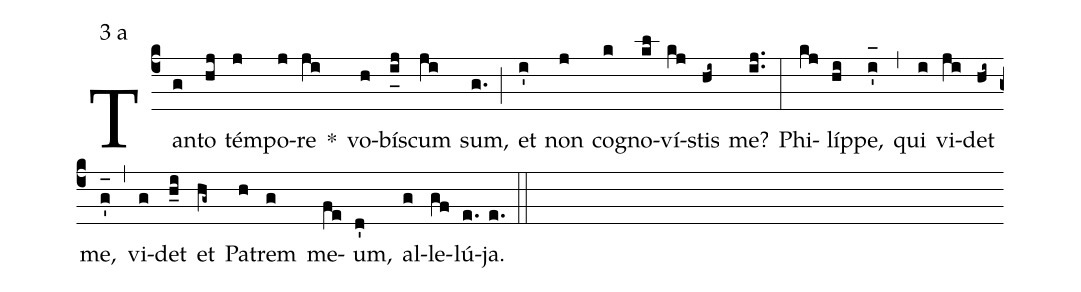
mode:3 a;
%%
(c4) Tan(g)to(hj) tém(j)po(j)re(ji) *() vo(h)bís(i_[uh:l]j)cum(ji) sum,(g.) (;) et(i') non(j) co(k)gno(kl)ví(kj)stis(hi~) me?(ij..) (:) Phi(kj)líp(hi)pe,(i'_[oh:h]) (,) qui(i) vi(ji)det(hi~) me,(g'_[oh:h]) (,) vi(g)det(h_i) et(hg~) Pa(h)trem(g) me(fe)um,(d') al(g)le(gf)lú(e.)ja.(e.) (::)
